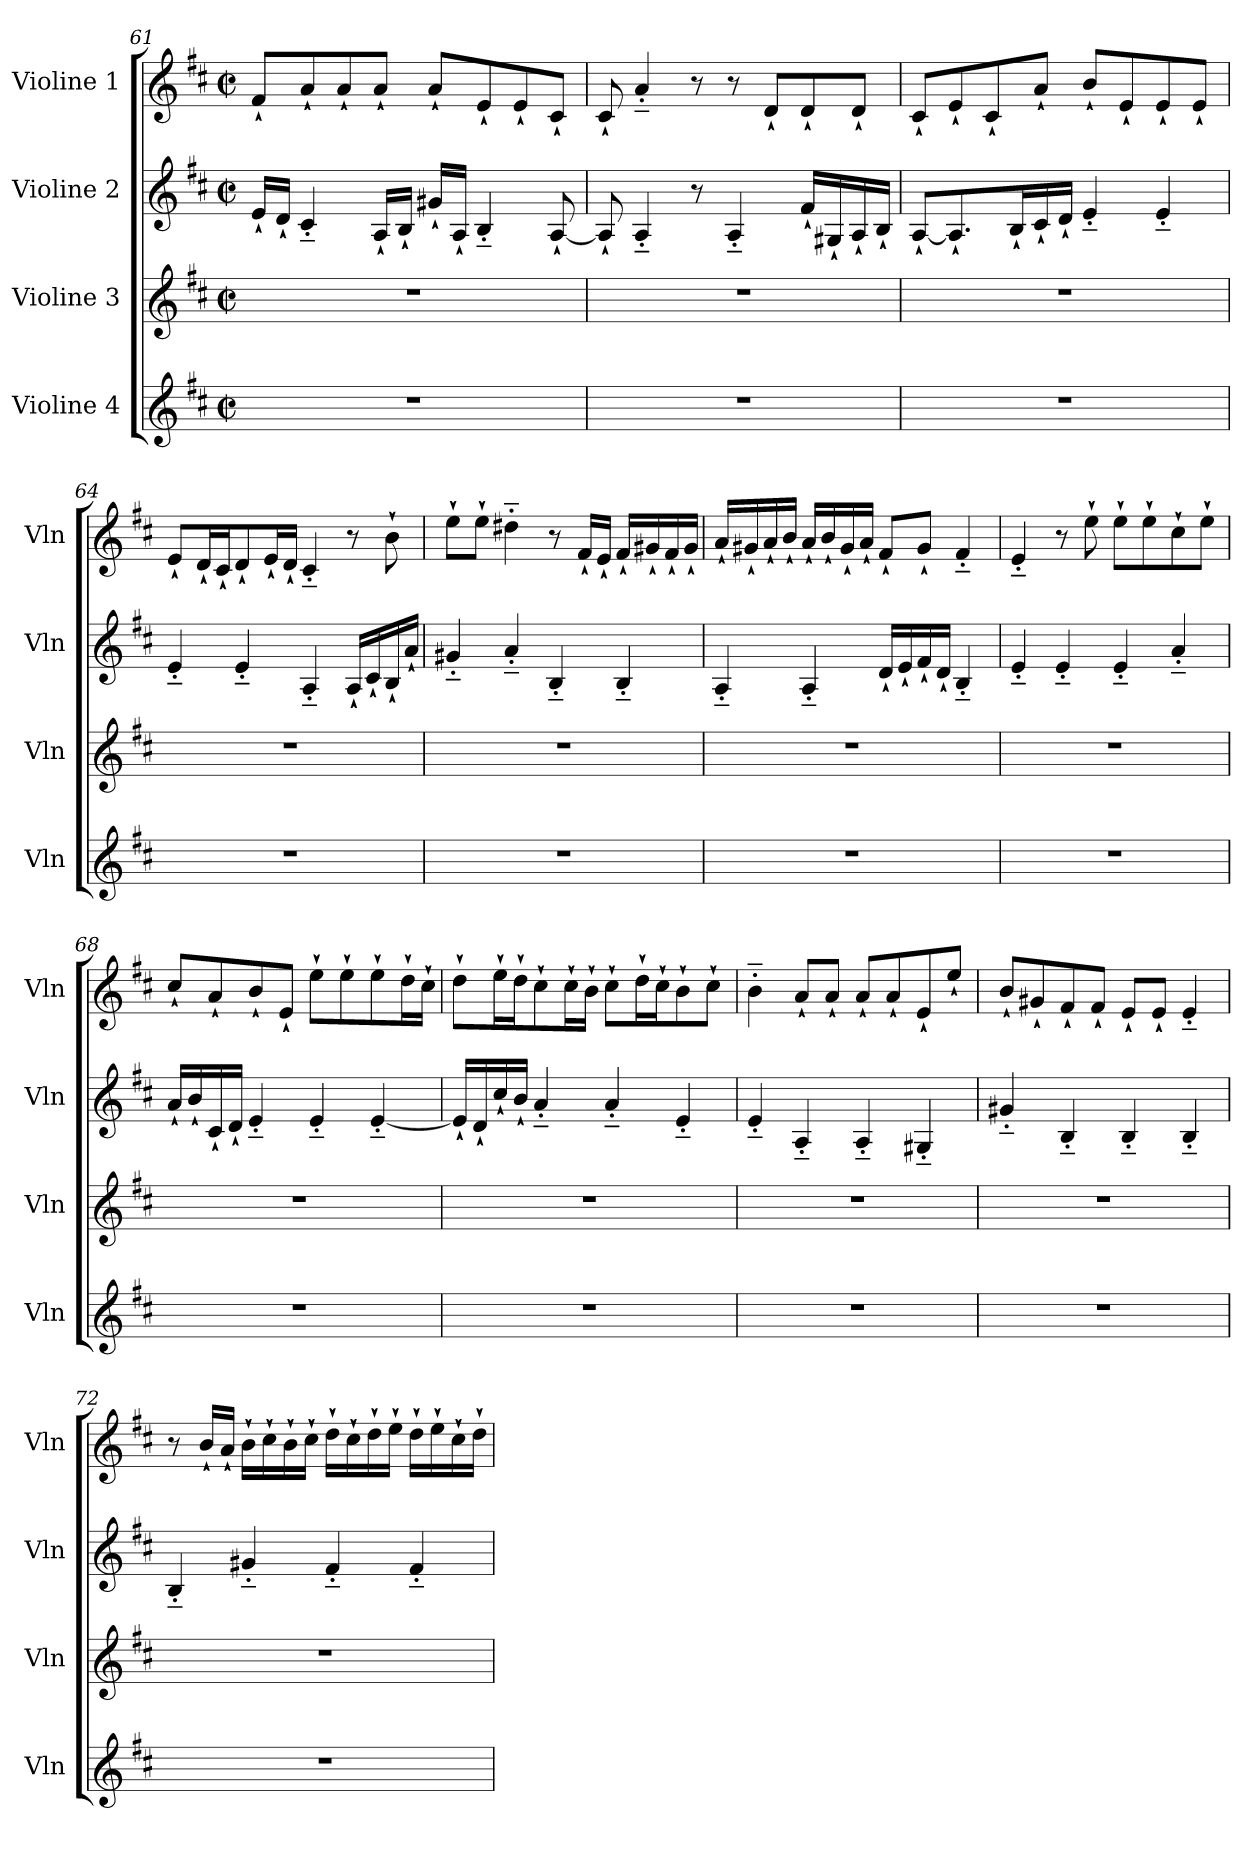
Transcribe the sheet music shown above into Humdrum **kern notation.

**kern	**kern	**kern	**kern
*part4	*part3	*part2	*part1
*staff4	*staff3	*staff2	*staff1
*I"Violine 4	*I"Violine 3	*I"Violine 2	*I"Violine 1
*I'Vln	*I'Vln	*I'Vln	*I'Vln
*clefG2	*clefG2	*clefG2	*clefG2
*k[f#c#]	*k[f#c#]	*k[f#c#]	*k[f#c#]
*D:	*D:	*D:	*D:
*M2/2	*M2/2	*M2/2	*M2/2
*met(c|)	*met(c|)	*met(c|)	*met(c|)
=61	=61	=61	=61
1r	1r	16e`/LL	8f#`/L
.	.	16d`/JJ	.
.	.	4c#~'/	8a`/
.	.	.	8a`/
.	.	16A`/LL	8a`/J
.	.	16B`/JJ	.
.	.	16g#X`/LL	8a`/L
.	.	16A`/JJ	.
.	.	4B~'/	8e`/
.	.	.	8e`/
.	.	[8A`/	8c#`/J
!!LO:LB:g=z
=62	=62	=62	=62
1r	1r	8A`/]	8c#`/
.	.	4A~'/	4a~'/
.	.	8r	8r
.	.	4A~'/	8r
.	.	.	8d`/L
.	.	16f#`/LL	8d`/
.	.	16G#X`/	.
.	.	16A`/	8d`/J
.	.	16B`/JJ	.
=63	=63	=63	=63
1r	1r	[8A`/L	8c#`/L
.	.	8.A`/]	8e`/
.	.	.	8c#`/
.	.	16B`/L	.
.	.	16c#`/	8a`/J
.	.	16d`/JJ	.
.	.	4e~'/	8b`/L
.	.	.	8e`/
.	.	4e~'/	8e`/
.	.	.	8e`/J
=64	=64	=64	=64
1r	1r	4e~'/	8e`/L
.	.	.	16d`/L
.	.	.	16c#`/J
.	.	4e~'/	8d`/
.	.	.	16e`/L
.	.	.	16d`/JJ
.	.	4A~'/	4c#~'/
.	.	16A`/LL	8r
.	.	16c#`/	.
.	.	16B`/	8b`\
.	.	16a`/JJ	.
=65	=65	=65	=65
1r	1r	4g#X~'/	8ee`\L
.	.	.	8ee`\J
.	.	4a~'/	4dd#X~'\
.	.	4B~'/	8r
.	.	.	16f#`/LL
.	.	.	16e`/JJ
.	.	4B~'/	16f#`/LL
.	.	.	16g#X`/
.	.	.	16f#`/
.	.	.	16g#`/JJ
!!LO:LB:g=z
=66	=66	=66	=66
1r	1r	4A~'/	16a`/LL
.	.	.	16g#X`/
.	.	.	16a`/
.	.	.	16b`/JJ
.	.	4A~'/	16a`/LL
.	.	.	16b`/
.	.	.	16g#`/
.	.	.	16a`/JJ
.	.	16d`/LL	8f#`/L
.	.	16e`/	.
.	.	16f#`/	8g#`/J
.	.	16d`/JJ	.
.	.	4B~'/	4f#~'/
=67	=67	=67	=67
1r	1r	4e~'/	4e~'/
.	.	4e~'/	8r
.	.	.	8ee`\
.	.	4e~'/	8ee`\L
.	.	.	8ee`\
.	.	4a~'/	8cc#`\
.	.	.	8ee`\J
=68	=68	=68	=68
1r	1r	16a`/LL	8cc#`/L
.	.	16b`/	.
.	.	16c#`/	8a`/
.	.	16d`/JJ	.
.	.	4e~'/	8b`/
.	.	.	8e`/J
.	.	4e~'/	8ee`\L
.	.	.	8ee`\
.	.	[4e~'/	8ee`\
.	.	.	16dd`\L
.	.	.	16cc#`\JJ
=69	=69	=69	=69
1r	1r	16e`/LL]	8dd`\L
.	.	16d`/	.
.	.	16cc#`/	16ee`\L
.	.	16b`/JJ	16dd`\J
.	.	4a~'/	8cc#`\
.	.	.	16cc#`\L
.	.	.	16b`\JJ
.	.	4a~'/	8cc#`\L
.	.	.	16dd`\L
.	.	.	16cc#`\J
.	.	4e~'/	8b`\
.	.	.	8cc#`\J
!!LO:PB:g=z
=70	=70	=70	=70
1r	1r	4e~'/	4b~'\
.	.	4A~'/	8a`/L
.	.	.	8a`/J
.	.	4A~'/	8a`/L
.	.	.	8a`/
.	.	4G#X~'/	8e`/
.	.	.	8ee`/J
=71	=71	=71	=71
1r	1r	4g#X~'/	8b`/L
.	.	.	8g#X`/
.	.	4B~'/	8f#`/
.	.	.	8f#`/J
.	.	4B~'/	8e`/L
.	.	.	8e`/J
.	.	4B~'/	4e~'/
=72	=72	=72	=72
1r	1r	4B~'/	8r
.	.	.	16b`/LL
.	.	.	16a`/JJ
.	.	4g#X~'/	16b`\LL
.	.	.	16cc#`\
.	.	.	16b`\
.	.	.	16cc#`\JJ
.	.	4f#~'/	16dd`\LL
.	.	.	16cc#`\
.	.	.	16dd`\
.	.	.	16ee`\JJ
.	.	4f#~'/	16dd`\LL
.	.	.	16ee`\
.	.	.	16cc#`\
.	.	.	16dd`\JJ
=	=	=	=
*-	*-	*-	*-
